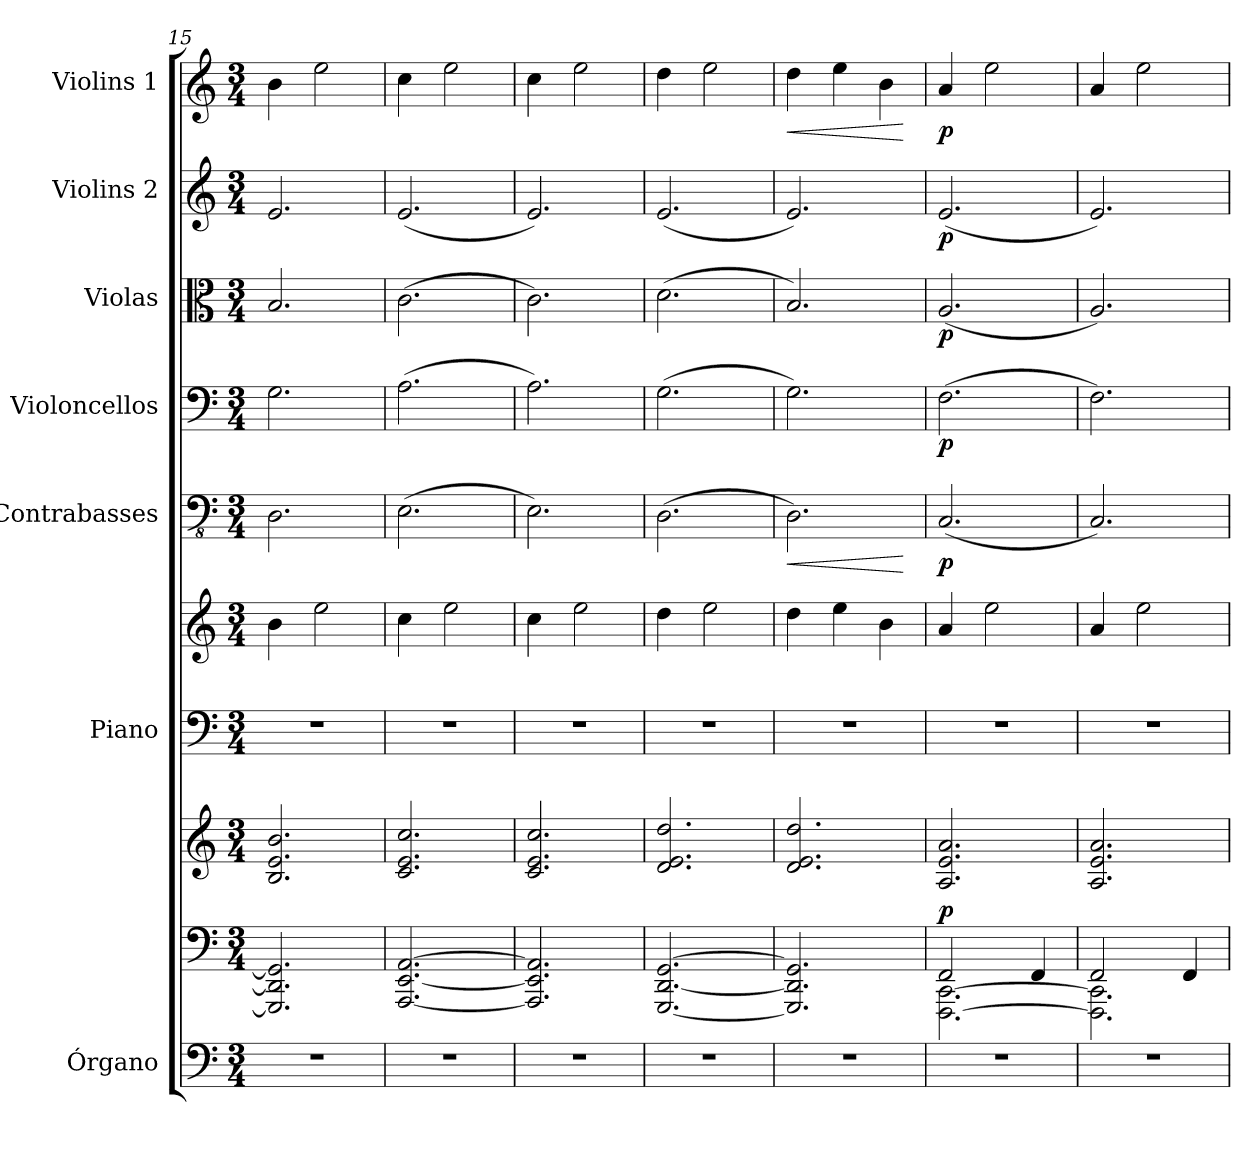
**kern	**kern	**kern	**dynam	**kern	**kern	**kern	**dynam	**kern	**dynam	**kern	**dynam	**kern	**dynam	**kern	**dynam
*part7	*part7	*part7	*part7	*part6	*part6	*part5	*part5	*part4	*part4	*part3	*part3	*part2	*part2	*part1	*part1
*staff10	*staff9	*staff8	*staff8/9/10	*staff7	*staff6	*staff5	*staff5	*staff4	*staff4	*staff3	*staff3	*staff2	*staff2	*staff1	*staff1
*I"Órgano	*	*	*	*I"Piano	*	*I"Contrabasses	*	*I"Violoncellos	*	*I"Violas	*	*I"Violins 2	*	*I"Violins 1	*
*	*	*	*	*I'Pno.	*	*I'Cbs.	*	*I'Vlcs.	*	*I'Vlas.	*	*I'Vlns. 2	*	*I'Vlns. 1	*
*clefF4	*clefF4	*clefG2	*	*clefF4	*clefG2	*clefFv4	*	*clefF4	*	*clefC3	*	*clefG2	*	*clefG2	*
*k[]	*k[]	*k[]	*	*k[]	*k[]	*k[]	*	*k[]	*	*k[]	*	*k[]	*	*k[]	*
*M3/4	*M3/4	*M3/4	*	*M3/4	*M3/4	*M3/4	*	*M3/4	*	*M3/4	*	*M3/4	*	*M3/4	*
=15	=15	=15	=15	=15	=15	=15	=15	=15	=15	=15	=15	=15	=15	=15	=15
2.r	2.GGG/] 2.DD/] 2.GG/]	2.B/ 2.e/ 2.b/	.	2.r	4b\	2.DD\	.	2.G\	.	2.B/	.	2.e/	.	4b\	.
.	.	.	.	.	2ee\	.	.	.	.	.	.	.	.	2ee\	.
=16	=16	=16	=16	=16	=16	=16	=16	=16	=16	=16	=16	=16	=16	=16	=16
2.r	[2.AAA/ [2.EE/ [2.AA/	2.c/ 2.e/ 2.cc/	.	2.r	4cc\	(2.EE\	.	(2.A\	.	(2.c\	.	(2.e/	.	4cc\	.
.	.	.	.	.	2ee\	.	.	.	.	.	.	.	.	2ee\	.
=17	=17	=17	=17	=17	=17	=17	=17	=17	=17	=17	=17	=17	=17	=17	=17
2.r	2.AAA/] 2.EE/] 2.AA/]	2.c/ 2.e/ 2.cc/	.	2.r	4cc\	2.EE\)	.	2.A\)	.	2.c\)	.	2.e/)	.	4cc\	.
.	.	.	.	.	2ee\	.	.	.	.	.	.	.	.	2ee\	.
=18	=18	=18	=18	=18	=18	=18	=18	=18	=18	=18	=18	=18	=18	=18	=18
2.r	[2.GGG/ [2.DD/ [2.GG/	2.d/ 2.e/ 2.dd/	.	2.r	4dd\	(2.DD\	.	(2.G\	.	(2.d\	.	(2.e/	.	4dd\	.
.	.	.	.	.	2ee\	.	.	.	.	.	.	.	.	2ee\	.
=19	=19	=19	=19	=19	=19	=19	=19	=19	=19	=19	=19	=19	=19	=19	=19
!	!	!	!	!	!	!	!LO:HP:b	!	!	!	!	!	!	!	!LO:HP:b
2.r	2.GGG/] 2.DD/] 2.GG/]	2.d/ 2.e/ 2.dd/	.	2.r	4dd\	2.DD\)	<	2.G\)	.	2.B/)	.	2.e/)	.	4dd\	<
.	.	.	.	.	4ee\	.	.	.	.	.	.	.	.	4ee\	.
.	.	.	.	.	4b\	.	.	.	.	.	.	.	.	4b\	.
.	.	.	.	.	.	.	[	.	.	.	.	.	.	.	[
=20	=20	=20	=20	=20	=20	=20	=20	=20	=20	=20	=20	=20	=20	=20	=20
*	*^	*	*	*	*	*	*	*	*	*	*	*	*	*	*
!	!	!	!	!LO:DY:a=2	!	!	!	!LO:DY:b	!	!LO:DY:b	!	!LO:DY:b	!	!LO:DY:b	!	!LO:DY:b
2.r	[2.FFF\ [2.CC\	2FF/	2.A/ 2.e/ 2.a/	p	2.r	4a/	(2.CC/	p	(2.F\	p	(2.A/	p	(2.e/	p	4a/	p
.	.	.	.	.	.	2ee\	.	.	.	.	.	.	.	.	2ee\	.
.	.	4FF/	.	.	.	.	.	.	.	.	.	.	.	.	.	.
=21	=21	=21	=21	=21	=21	=21	=21	=21	=21	=21	=21	=21	=21	=21	=21	=21
2.r	2.FFF\] 2.CC\]	2FF/	2.A/ 2.e/ 2.a/	.	2.r	4a/	2.CC/)	.	2.F\)	.	2.A/)	.	2.e/)	.	4a/	.
.	.	.	.	.	.	2ee\	.	.	.	.	.	.	.	.	2ee\	.
.	.	4FF/	.	.	.	.	.	.	.	.	.	.	.	.	.	.
*	*v	*v	*	*	*	*	*	*	*	*	*	*	*	*	*	*
=	=	=	=	=	=	=	=	=	=	=	=	=	=	=	=
*-	*-	*-	*-	*-	*-	*-	*-	*-	*-	*-	*-	*-	*-	*-	*-
